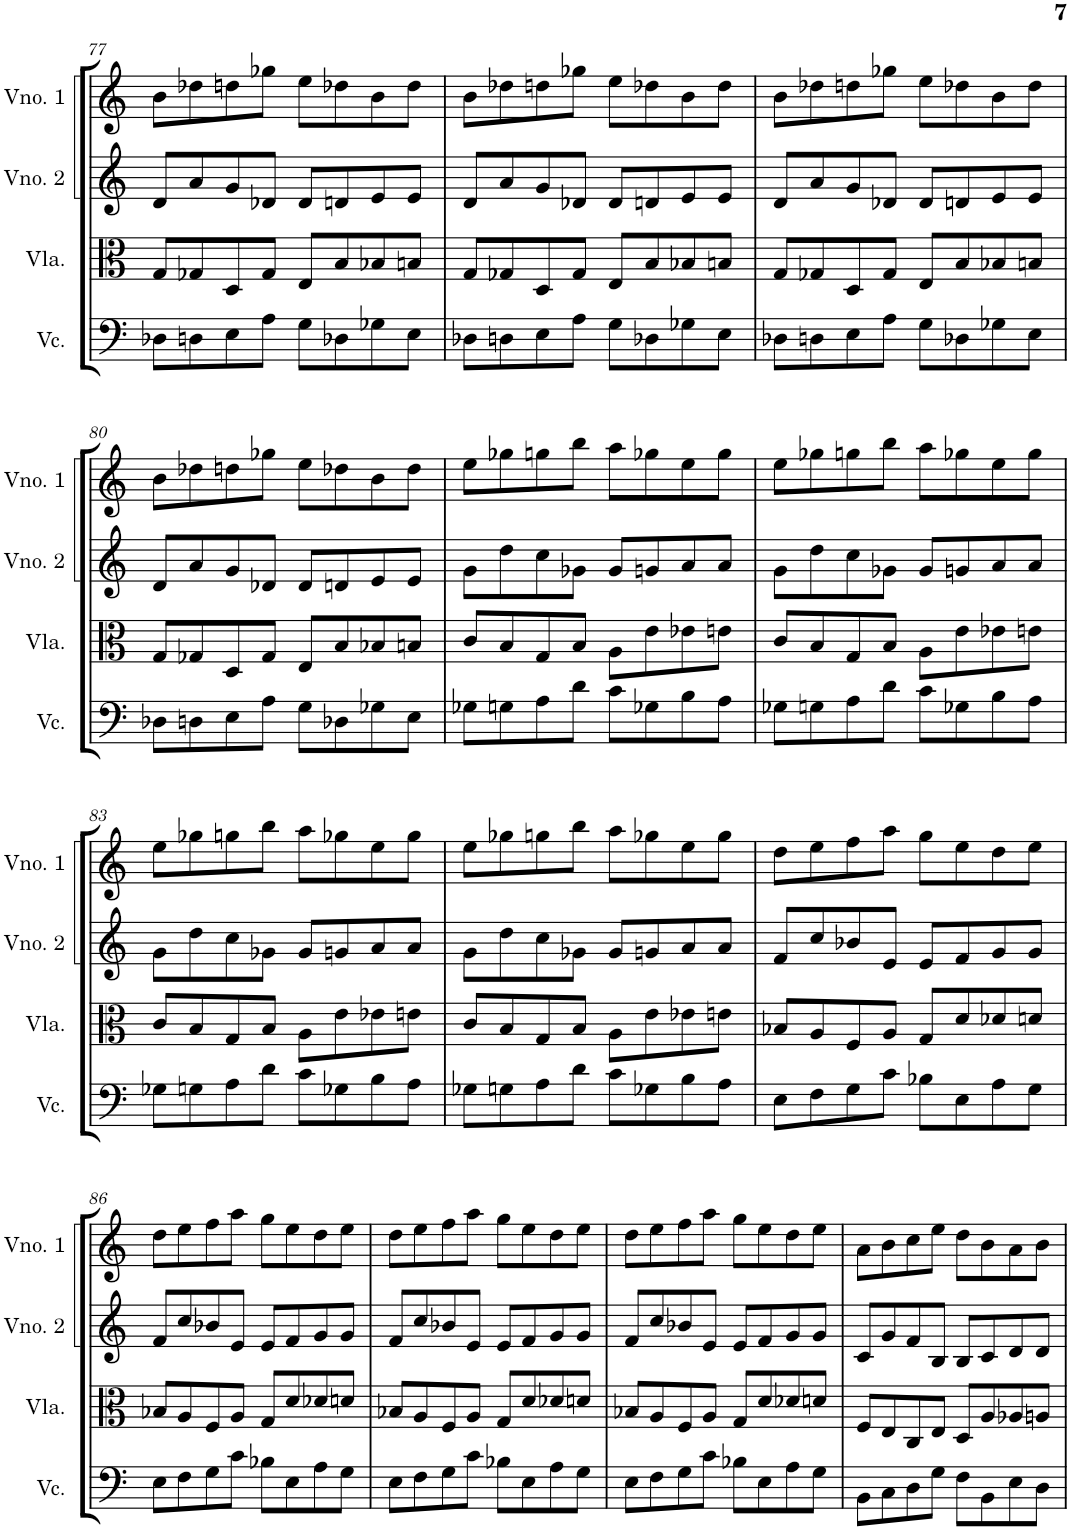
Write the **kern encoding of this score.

**kern	**kern	**kern	**kern
*part4	*part3	*part2	*part1
*staff4	*staff3	*staff2	*staff1
*I"Violoncelo	*I"Viola	*I"Violino 2	*I"Violino 1
*I'Vc.	*I'Vla.	*I'Vno. 2	*I'Vno. 1
!!LO:PB:g=z
*clefF4	*clefC3	*clefG2	*clefG2
*k[]	*k[]	*k[]	*k[]
*M4/4	*M4/4	*M4/4	*M4/4
=77	=77	=77	=77
8D-X\L	8G/L	8d/L	8b\L
8Dn\	8G-X/	8a/	8dd-X\
8E\	8D/	8g/	8ddn\
8A\J	8G-/J	8d-X/J	8gg-X\J
8G\L	8E/L	8d-/L	8ee\L
8D-X\	8B/	8dn/	8dd-X\
8G-X\	8B-X/	8e/	8b\
8E\J	8Bn/J	8e/J	8dd-\J
=78	=78	=78	=78
8D-X\L	8G/L	8d/L	8b\L
8Dn\	8G-X/	8a/	8dd-X\
8E\	8D/	8g/	8ddn\
8A\J	8G-/J	8d-X/J	8gg-X\J
8G\L	8E/L	8d-/L	8ee\L
8D-X\	8B/	8dn/	8dd-X\
8G-X\	8B-X/	8e/	8b\
8E\J	8Bn/J	8e/J	8dd-\J
=79	=79	=79	=79
8D-X\L	8G/L	8d/L	8b\L
8Dn\	8G-X/	8a/	8dd-X\
8E\	8D/	8g/	8ddn\
8A\J	8G-/J	8d-X/J	8gg-X\J
8G\L	8E/L	8d-/L	8ee\L
8D-X\	8B/	8dn/	8dd-X\
8G-X\	8B-X/	8e/	8b\
8E\J	8Bn/J	8e/J	8dd-\J
!!LO:LB:g=z
=80	=80	=80	=80
8D-X\L	8G/L	8d/L	8b\L
8Dn\	8G-X/	8a/	8dd-X\
8E\	8D/	8g/	8ddn\
8A\J	8G-/J	8d-X/J	8gg-X\J
8G\L	8E/L	8d-/L	8ee\L
8D-X\	8B/	8dn/	8dd-X\
8G-X\	8B-X/	8e/	8b\
8E\J	8Bn/J	8e/J	8dd-\J
=81	=81	=81	=81
8G-X\L	8c/L	8g\L	8ee\L
8Gn\	8B/	8dd\	8gg-X\
8A\	8G/	8cc\	8ggn\
8d\J	8B/J	8g-X\J	8bb\J
8c\L	8A\L	8g-/L	8aa\L
8G-X\	8e\	8gn/	8gg-X\
8B\	8e-X\	8a/	8ee\
8A\J	8en\J	8a/J	8gg-\J
=82	=82	=82	=82
8G-X\L	8c/L	8g\L	8ee\L
8Gn\	8B/	8dd\	8gg-X\
8A\	8G/	8cc\	8ggn\
8d\J	8B/J	8g-X\J	8bb\J
8c\L	8A\L	8g-/L	8aa\L
8G-X\	8e\	8gn/	8gg-X\
8B\	8e-X\	8a/	8ee\
8A\J	8en\J	8a/J	8gg-\J
!!LO:LB:g=z
=83	=83	=83	=83
8G-X\L	8c/L	8g\L	8ee\L
8Gn\	8B/	8dd\	8gg-X\
8A\	8G/	8cc\	8ggn\
8d\J	8B/J	8g-X\J	8bb\J
8c\L	8A\L	8g-/L	8aa\L
8G-X\	8e\	8gn/	8gg-X\
8B\	8e-X\	8a/	8ee\
8A\J	8en\J	8a/J	8gg-\J
=84	=84	=84	=84
8G-X\L	8c/L	8g\L	8ee\L
8Gn\	8B/	8dd\	8gg-X\
8A\	8G/	8cc\	8ggn\
8d\J	8B/J	8g-X\J	8bb\J
8c\L	8A\L	8g-/L	8aa\L
8G-X\	8e\	8gn/	8gg-X\
8B\	8e-X\	8a/	8ee\
8A\J	8en\J	8a/J	8gg-\J
=85	=85	=85	=85
8E\L	8B-X/L	8f/L	8dd\L
8F\	8A/	8cc/	8ee\
8G\	8F/	8b-X/	8ff\
8c\J	8A/J	8e/J	8aa\J
8B-X\L	8G/L	8e/L	8gg\L
8E\	8d/	8f/	8ee\
8A\	8d-X/	8g/	8dd\
8G\J	8dn/J	8g/J	8ee\J
!!LO:LB:g=z
=86	=86	=86	=86
8E\L	8B-X/L	8f/L	8dd\L
8F\	8A/	8cc/	8ee\
8G\	8F/	8b-X/	8ff\
8c\J	8A/J	8e/J	8aa\J
8B-X\L	8G/L	8e/L	8gg\L
8E\	8d/	8f/	8ee\
8A\	8d-X/	8g/	8dd\
8G\J	8dn/J	8g/J	8ee\J
=87	=87	=87	=87
8E\L	8B-X/L	8f/L	8dd\L
8F\	8A/	8cc/	8ee\
8G\	8F/	8b-X/	8ff\
8c\J	8A/J	8e/J	8aa\J
8B-X\L	8G/L	8e/L	8gg\L
8E\	8d/	8f/	8ee\
8A\	8d-X/	8g/	8dd\
8G\J	8dn/J	8g/J	8ee\J
=88	=88	=88	=88
8E\L	8B-X/L	8f/L	8dd\L
8F\	8A/	8cc/	8ee\
8G\	8F/	8b-X/	8ff\
8c\J	8A/J	8e/J	8aa\J
8B-X\L	8G/L	8e/L	8gg\L
8E\	8d/	8f/	8ee\
8A\	8d-X/	8g/	8dd\
8G\J	8dn/J	8g/J	8ee\J
=89	=89	=89	=89
8BB\L	8F/L	8c/L	8a\L
8C\	8E/	8g/	8b\
8D\	8C/	8f/	8cc\
8G\J	8E/J	8B/J	8ee\J
8F\L	8D/L	8B/L	8dd\L
8BB\	8A/	8c/	8b\
8E\	8A-X/	8d/	8a\
8D\J	8An/J	8d/J	8b\J
=	=	=	=
*-	*-	*-	*-
